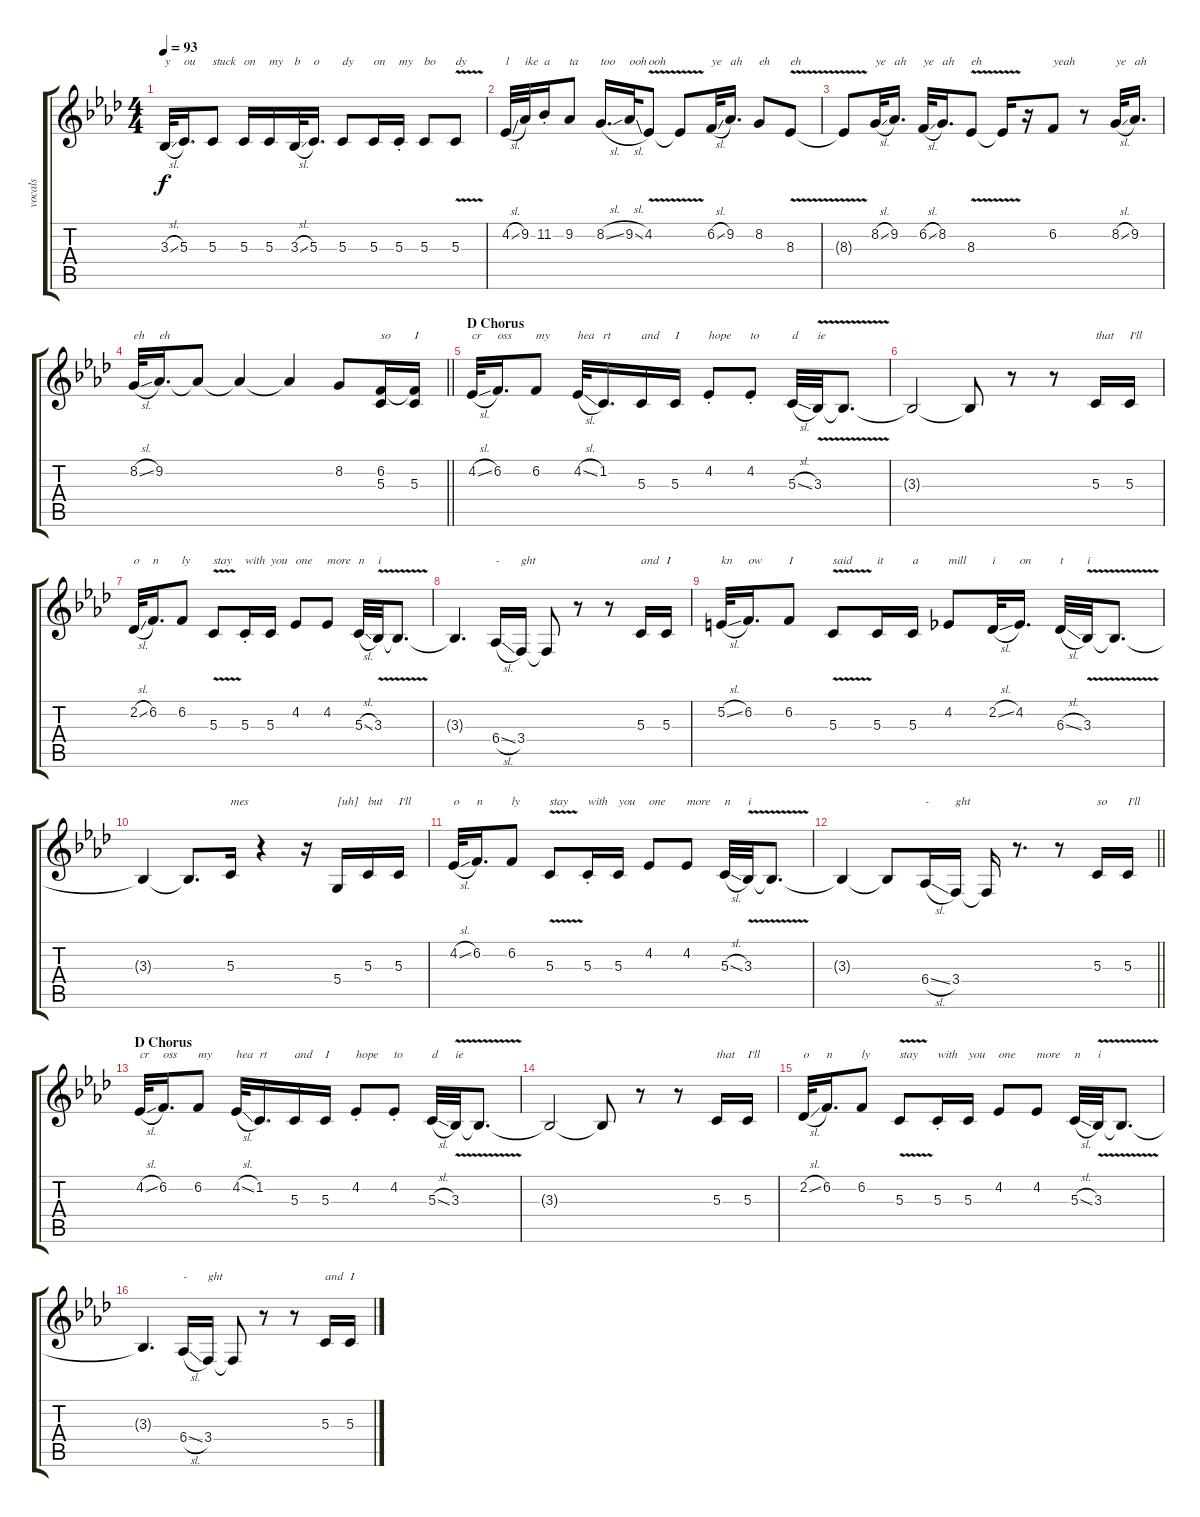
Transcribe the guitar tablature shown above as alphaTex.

\track ("vocals" "vocals") {instrument lead2sawtooth}
\staff {score tabs}
\tuning (E4 B3 G3 D3 A2 E2) {hide}
\ts (4 4)
\tempo 93
\clef g2
\ks fminor
3.3{sl}.32{txt "y" dy f} 5.3.16{d txt "ou"} 5.3.8{txt "stuck"} 5.3.16{txt "on"} 5.3.16{txt "my"} 3.3{sl}.32{txt "b"} 5.3.16{d txt "o"} 5.3.8{txt "dy"} 5.3.16{txt "on"} 5.3{st}.16{txt "my"} 5.3.8{txt "bo"} 5.3{v}.8{txt "dy"} |
4.2{sl}.32{txt "l"} 9.2.32{txt "ike"} 11.2{st}.16{txt "a"} 9.2.8{txt "ta"} 8.2{sl}.16{d txt "too"} 9.2{sl}.32{txt "ooh"} 4.2{v}.8{txt "ooh"} 4.2{t}.8 6.2{sl}.32{txt "ye"} 9.2.16{d txt "ah"} 8.2.8{txt "eh"} 8.3{v}.8{txt "eh"} |
8.3{t}.8 8.2{sl}.32{txt "ye"} 9.2.16{d txt "ah"} 6.2{sl}.32{txt "ye"} 8.2.16{d txt "ah"} 8.3{v}.8{txt "eh"} 8.3{t}.16 r.16 6.2.8{txt "yeah"} r.8 8.2{sl}.32{txt "ye"} 9.2.16{d txt "ah"} |
\barLineRight lightlight
8.2{sl}.32{txt "eh"} 9.2.16{d txt "eh"} 9.2{t}.8 9.2{t}.4 9.2{t}.4 8.2.8 (6.2 5.3).16{txt "so"} (6.2{t} 5.3).16{txt "I"} |
\section ("" "D Chorus")
4.2{sl}.32{txt "cr"} 6.2.16{d txt "oss"} 6.2.8{txt "my"} 4.2{sl}.32{txt "hea"} 1.2.16{d txt "rt"} 5.3.16{txt "and"} 5.3.16{txt "I"} 4.2{st}.8{txt "hope"} 4.2{st}.8{txt "to"} 5.3{sl}.32{txt "d"} 3.3{v}.32{txt "ie"} 3.3{t}.8{d} |
3.3{t}.2 3.3{t}.8 r.8 r.8 5.3.16{txt "that"} 5.3.16{txt "I'll"} |
2.2{sl}.32{txt "o"} 6.2.16{d txt "n"} 6.2.8{txt "ly"} 5.3{v}.8{txt "stay"} 5.3{st}.16{txt "with"} 5.3.16{txt "you"} 4.2.8{txt "one"} 4.2.8{txt "more"} 5.3{sl}.32{txt "n"} 3.3{v}.32{txt "i"} 3.3{t}.8{d} |
3.3{t}.4{d} 6.4{sl}.16{txt "-"} 3.4.16{txt "ght"} 3.4{t}.8 r.8 r.8 5.3.16{txt "and"} 5.3.16{txt "I"} |
5.2{sl}.32{txt "kn"} 6.2.16{d txt "ow"} 6.2.8{txt "I"} 5.3{v}.8{txt "said"} 5.3.16{txt "it"} 5.3.16{txt "a"} 4.2.8{txt "mill"} 2.2{sl}.32{txt "i"} 4.2.16{d txt "on"} 6.3{sl}.32{txt "t"} 3.3{v}.32{txt "i"} 3.3{t}.8{d} |
3.3{t}.4 3.3{t}.8{d} 5.3.16{txt "mes"} r.4 r.16 5.4.16{txt "[uh]"} 5.3.16{txt "but"} 5.3.16{txt "I'll"} |
4.2{sl}.32{txt "o"} 6.2.16{d txt "n"} 6.2.8{txt "ly"} 5.3{v}.8{txt "stay"} 5.3{st}.16{txt "with"} 5.3.16{txt "you"} 4.2.8{txt "one"} 4.2.8{txt "more"} 5.3{sl}.32{txt "n"} 3.3{v}.32{txt "i"} 3.3{t}.8{d} |
\barLineRight lightlight
3.3{t}.4 3.3{t}.8 6.4{sl}.16{txt "-"} 3.4.16{txt "ght"} 3.4{t}.16 r.8{d} r.8 5.3.16{txt "so"} 5.3.16{txt "I'll"} |
\section ("" "D Chorus")
4.2{sl}.32{txt "cr"} 6.2.16{d txt "oss"} 6.2.8{txt "my"} 4.2{sl}.32{txt "hea"} 1.2.16{d txt "rt"} 5.3.16{txt "and"} 5.3.16{txt "I"} 4.2{st}.8{txt "hope"} 4.2{st}.8{txt "to"} 5.3{sl}.32{txt "d"} 3.3{v}.32{txt "ie"} 3.3{t}.8{d} |
3.3{t}.2 3.3{t}.8 r.8 r.8 5.3.16{txt "that"} 5.3.16{txt "I'll"} |
2.2{sl}.32{txt "o"} 6.2.16{d txt "n"} 6.2.8{txt "ly"} 5.3{v}.8{txt "stay"} 5.3{st}.16{txt "with"} 5.3.16{txt "you"} 4.2.8{txt "one"} 4.2.8{txt "more"} 5.3{sl}.32{txt "n"} 3.3{v}.32{txt "i"} 3.3{t}.8{d} |
3.3{t}.4{d} 6.4{sl}.16{txt "-"} 3.4.16{txt "ght"} 3.4{t}.8 r.8 r.8 5.3.16{txt "and"} 5.3.16{txt "I"}
